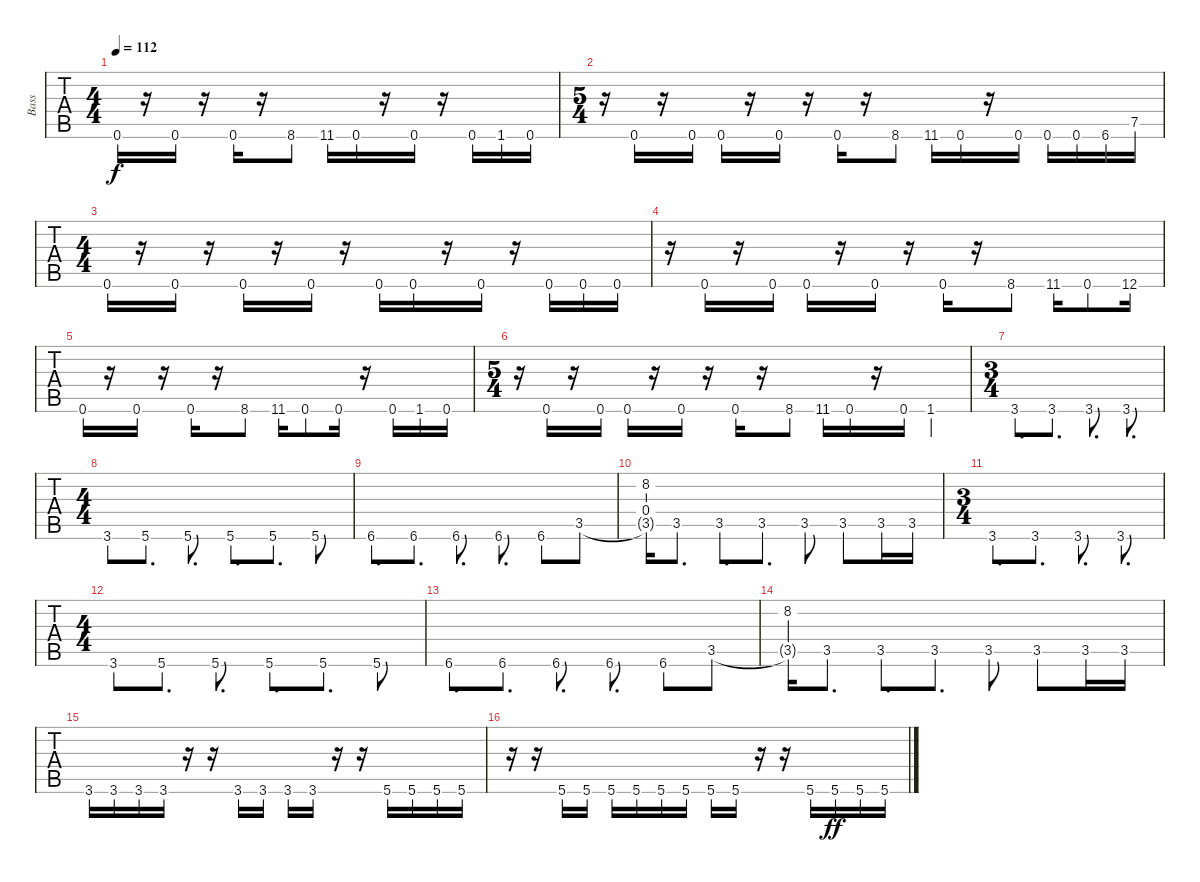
\track ("Bass" "Bass") {instrument electricbasspick}
\staff {tabs}
\tuning (B2 Gb2 D2 A1 E1 B0) {hide}
\ts (4 4)
\tempo 112
\clef f4
\ks c
0.6.16{dy f} r.16 0.6.16 r.16 0.6.16 r.16 8.6.8 11.6.16 0.6.16 r.16 0.6.16 r.16 0.6.16 1.6.16 0.6.16 |
\ts (5 4)
r.16 0.6.16 r.16 0.6.16 0.6.16 r.16 0.6.16 r.16 0.6.16 r.16 8.6.8 11.6.16 0.6.16 r.16 0.6.16 0.6.16 0.6.16 6.6.16 7.5.16 |
\ts (4 4)
0.6.16 r.16 0.6.16 r.16 0.6.16 r.16 0.6.16 r.16 0.6.16 0.6.16 r.16 0.6.16 r.16 0.6.16 0.6.16 0.6.16 |
r.16 0.6.16 r.16 0.6.16 0.6.16 r.16 0.6.16 r.16 0.6.16 r.16 8.6.8 11.6.16 0.6.8 12.6.16 |
0.6.16 r.16 0.6.16 r.16 0.6.16 r.16 8.6.8 11.6.16 0.6.8 0.6.16 r.16 0.6.16 1.6.16 0.6.16 |
\ts (5 4)
r.16 0.6.16 r.16 0.6.16 0.6.16 r.16 0.6.16 r.16 0.6.16 r.16 8.6.8 11.6.16 0.6.16 r.16 0.6.16 1.6.4 |
\ts (3 4)
3.6.8{d} 3.6.8{d} 3.6.8{d} 3.6.8{d} |
\ts (4 4)
3.6.8 5.6.8{d} 5.6.8{d} 5.6.8{d} 5.6.8{d} 5.6.8 |
6.6.8{d} 6.6.8{d} 6.6.8{d} 6.6.8{d} 6.6.8 3.5.8 |
(8.2 0.4 3.5{t}).16 3.5.8{d} 3.5.8{d} 3.5.8{d} 3.5.8 3.5.8 3.5.16 3.5.16 |
\ts (3 4)
3.6.8{d} 3.6.8{d} 3.6.8{d} 3.6.8{d} |
\ts (4 4)
3.6.8 5.6.8{d} 5.6.8{d} 5.6.8{d} 5.6.8{d} 5.6.8 |
6.6.8{d} 6.6.8{d} 6.6.8{d} 6.6.8{d} 6.6.8 3.5.8 |
(8.2 3.5{t}).16 3.5.8{d} 3.5.8{d} 3.5.8{d} 3.5.8 3.5.8 3.5.16 3.5.16 |
3.6.16 3.6.16 3.6.16 3.6.16 r.16 r.16 3.6.16 3.6.16 3.6.16 3.6.16 r.16 r.16 5.6.16 5.6.16 5.6.16 5.6.16 |
r.16 r.16 5.6.16 5.6.16 5.6.16 5.6.16 5.6.16 5.6.16 5.6.16 5.6.16 r.16 r.16 5.6.16 5.6.16{dy ff} 5.6.16 5.6.16
